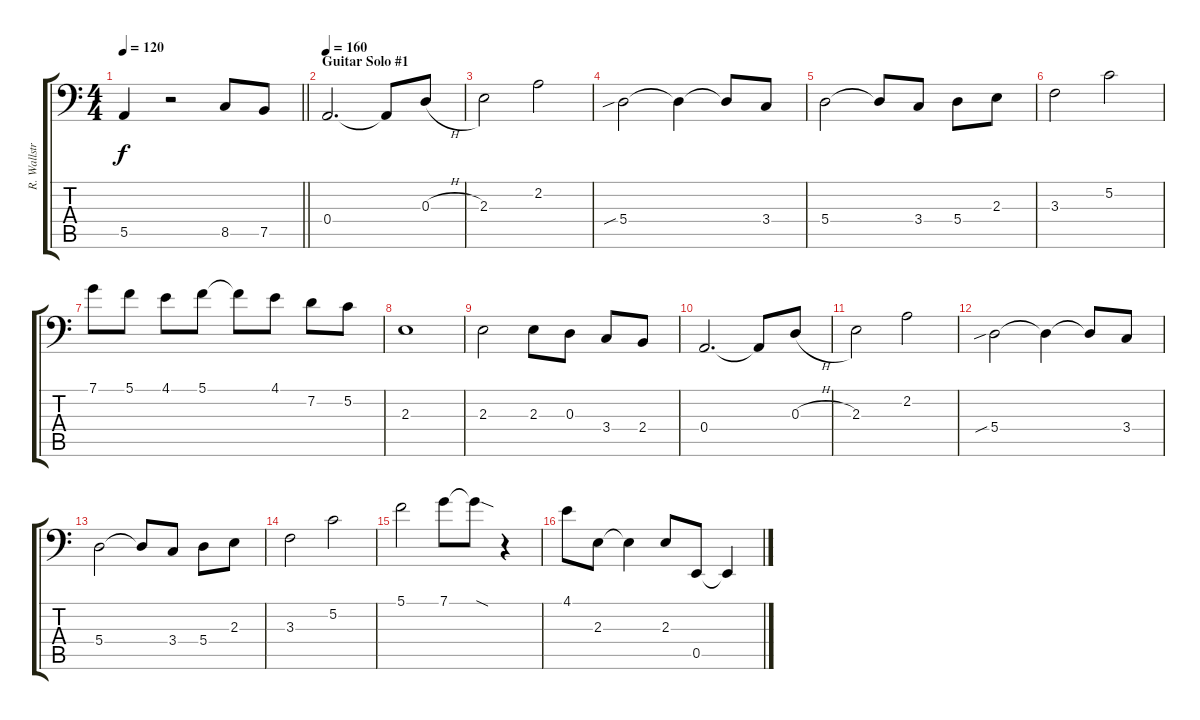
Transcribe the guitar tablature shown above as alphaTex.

\track ("R. Wallström (Bass)" "R. Wallstr") {instrument electricbassfinger}
\staff {score tabs}
\tuning (C3 G2 D2 A1 E1 B0) {hide}
\ts (4 4)
\tempo 120
\clef f4
\barLineRight lightlight
\ks c
5.5.4{dy f} r.2 8.5.8 7.5.8 |
\section ("" "Guitar Solo #1")
\tempo 160
0.4.2{d} 0.4{t}.8 0.3{h}.8 |
2.3.2 2.2.2 |
5.4{sib}.2 5.4{t}.4 5.4{t}.8 3.4.8 |
5.4.2 5.4{t}.8 3.4.8 5.4.8 2.3.8 |
3.3.2 5.2.2 |
7.1.8 5.1.8 4.1.8 5.1.8 5.1{t}.8 4.1.8 7.2.8 5.2.8 |
2.3.1 |
2.3.2 2.3.8 0.3.8 3.4.8 2.4.8 |
0.4.2{d} 0.4{t}.8 0.3{h}.8 |
2.3.2 2.2.2 |
5.4{sib}.2 5.4{t}.4 5.4{t}.8 3.4.8 |
5.4.2 5.4{t}.8 3.4.8 5.4.8 2.3.8 |
3.3.2 5.2.2 |
5.1.2 7.1.8 7.1{sod t}.8 r.4 |
4.1.8 2.3.8 2.3{t}.4 2.3.8 0.5.8 0.5{t}.4
